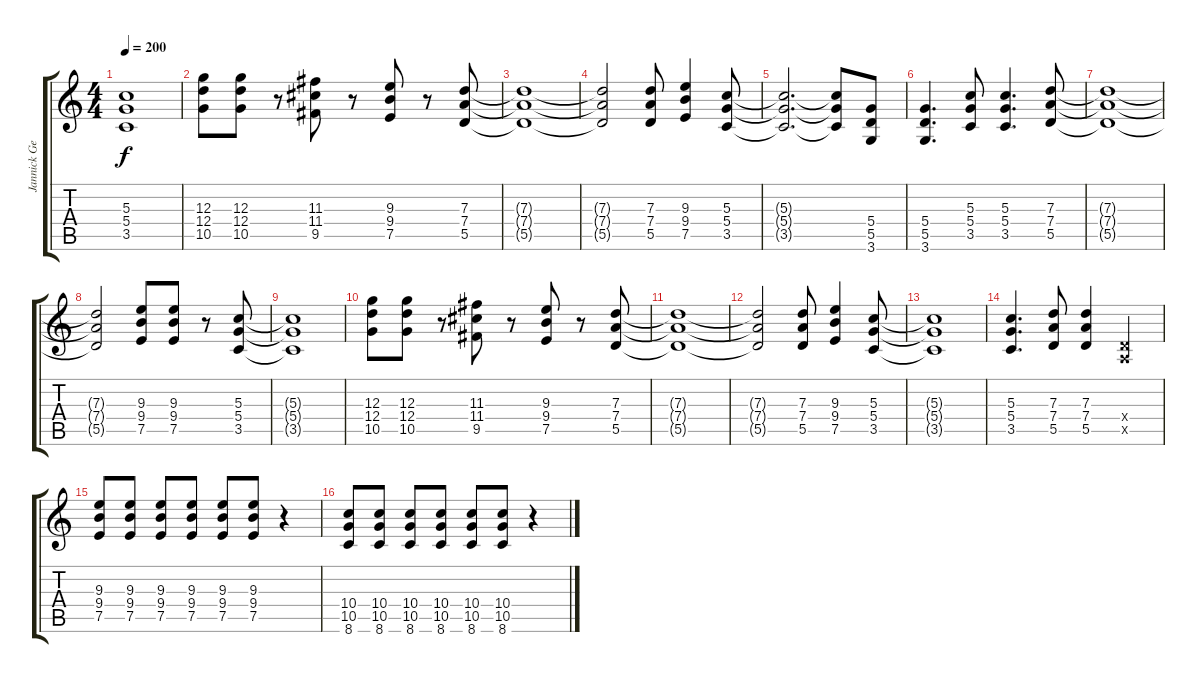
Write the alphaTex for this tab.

\track ("Jannick Gers" "Jannick Ge") {instrument distortionguitar}
\staff {score tabs}
\tuning (E4 B3 G3 D3 A2 E2) {hide}
\ts (4 4)
\tempo 200
\clef g2
\ks c
(5.3{t} 5.4{t} 3.5{t}).1{dy f} |
(12.3 12.4 10.5).8 (12.3 12.4 10.5).8 r.8 (11.3 11.4 9.5).8 r.8 (9.3 9.4 7.5).8 r.8 (7.3 7.4 5.5).8 |
(7.3{t} 7.4{t} 5.5{t}).1 |
(7.3{t} 7.4{t} 5.5{t}).2 (7.3 7.4 5.5).8 (9.3 9.4 7.5).4 (5.3 5.4 3.5).8 |
(5.3{t} 5.4{t} 3.5{t}).2{d} (5.3{t} 5.4{t} 3.5{t}).8 (5.4 5.5 3.6).8 |
(5.4 5.5 3.6).4{d} (5.3 5.4 3.5).8 (5.3 5.4 3.5).4{d} (7.3 7.4 5.5).8 |
(7.3{t} 7.4{t} 5.5{t}).1 |
(7.3{t} 7.4{t} 5.5{t}).2 (9.3 9.4 7.5).8 (9.3 9.4 7.5).8 r.8 (5.3 5.4 3.5).8 |
(5.3{t} 5.4{t} 3.5{t}).1 |
(12.3 12.4 10.5).8 (12.3 12.4 10.5).8 r.8 (11.3 11.4 9.5).8 r.8 (9.3 9.4 7.5).8 r.8 (7.3 7.4 5.5).8 |
(7.3{t} 7.4{t} 5.5{t}).1 |
(7.3{t} 7.4{t} 5.5{t}).2 (7.3 7.4 5.5).8 (9.3 9.4 7.5).4 (5.3 5.4 3.5).8 |
(5.3{t} 5.4{t} 3.5{t}).1 |
(5.3 5.4 3.5).4{d} (7.3 7.4 5.5).8 (7.3 7.4 5.5).4 (0.4{x} 0.5{x}).4 |
(9.3 9.4 7.5).8 (9.3 9.4 7.5).8 (9.3 9.4 7.5).8 (9.3 9.4 7.5).8 (9.3 9.4 7.5).8 (9.3 9.4 7.5).8 r.4 |
(10.4 10.5 8.6).8 (10.4 10.5 8.6).8 (10.4 10.5 8.6).8 (10.4 10.5 8.6).8 (10.4 10.5 8.6).8 (10.4 10.5 8.6).8 r.4
